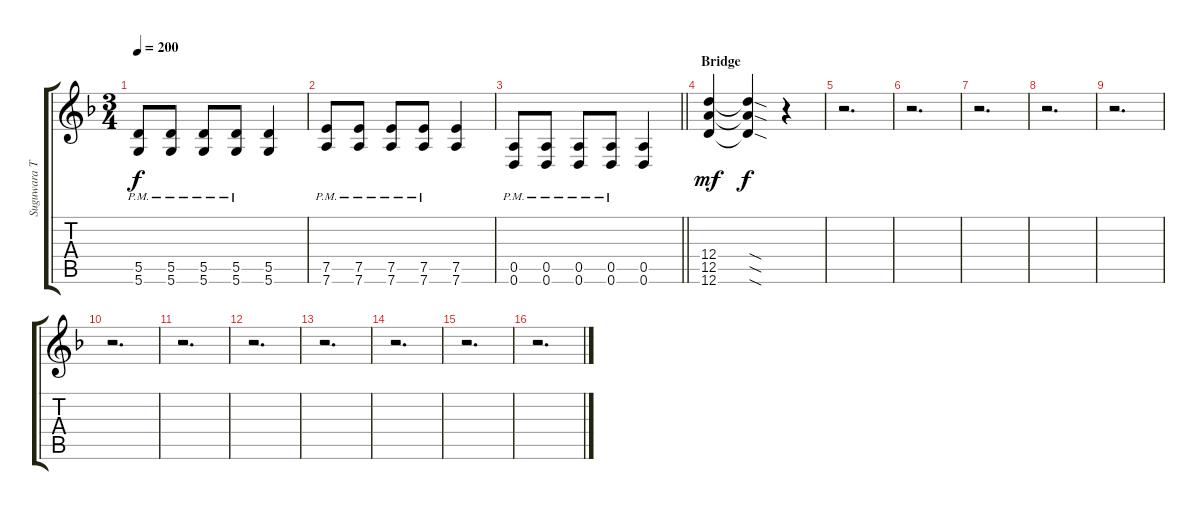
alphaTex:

\track ("Suguwara Takuro" "Suguwara T") {instrument overdrivenguitar}
\staff {score tabs}
\tuning (E4 B3 G3 D3 A2 D2) {hide}
\ts (3 4)
\tempo 200
\clef g2
\ks dminor
(5.5{pm} 5.6{pm}).8{dy f} (5.5{pm} 5.6{pm}).8 (5.5{pm} 5.6{pm}).8 (5.5{pm} 5.6{pm}).8 (5.5 5.6).4 |
(7.5{pm} 7.6{pm}).8 (7.5{pm} 7.6{pm}).8 (7.5{pm} 7.6{pm}).8 (7.5{pm} 7.6{pm}).8 (7.5 7.6).4 |
\barLineRight lightlight
(0.5{pm} 0.6{pm}).8 (0.5{pm} 0.6{pm}).8 (0.5{pm} 0.6{pm}).8 (0.5{pm} 0.6{pm}).8 (0.5 0.6).4 |
\section ("" "Bridge")
(12.4 12.5 12.6).4{dy mf} (12.4{sod t} 12.5{sod t} 12.6{sod t}).4{dy f} r.4 |
r.2{d} |
r.2{d} |
r.2{d} |
r.2{d} |
r.2{d} |
r.2{d} |
r.2{d} |
r.2{d} |
r.2{d} |
r.2{d} |
r.2{d} |
r.2{d}
